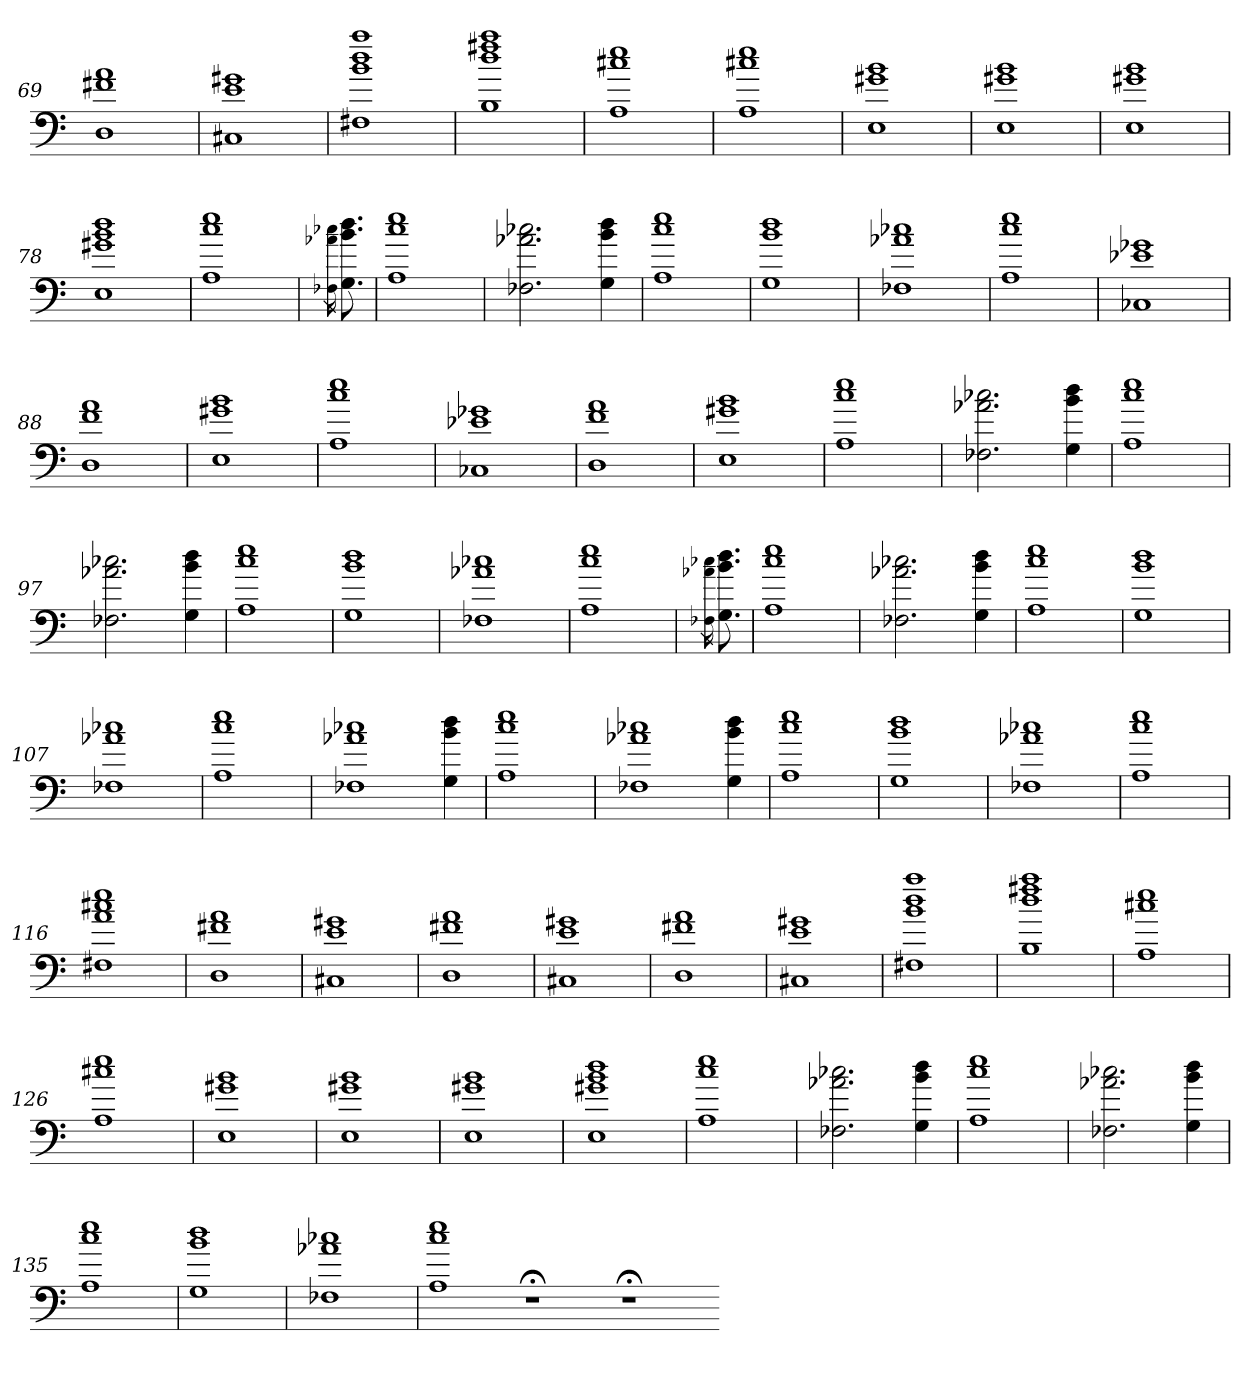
**kern
*part1
*staff1
=69
1D 1f#X 1a
=70
1C#X 1e 1g#X
=71
1F#X 1b 1dd 1aa
=72
1B 1dd 1ff#X 1aa
=73
1A 1cc#X 1ee
=74
1A 1cc#X 1ee
=75
1E 1g#X 1b
=76
1E 1g#X 1b
=77
1E 1g#X 1b
=78
1E 1g#X 1b 1dd
=79
1A 1cc 1ee
=80
16qF-X 16qa-X 16qcc-X
8.G 8.b 8.dd
=81
1A 1cc 1ee
=82
2.F-X 2.a-X 2.cc-X
4G 4b 4dd
=83
1A 1cc 1ee
=84
1G 1b 1dd
=85
1F-X 1a-X 1cc-X
=86
1A 1cc 1ee
=87
1C-X 1e-X 1g-X
=88
1D 1f 1a
=89
1E 1g#X 1b
=90
1A 1cc 1ee
=91
1C-X 1e-X 1g-X
=92
1D 1f 1a
=93
1E 1g#X 1b
=94
1A 1cc 1ee
=95
2.F-X 2.a-X 2.cc-X
4G 4b 4dd
=96
1A 1cc 1ee
=97
2.F-X 2.a-X 2.cc-X
4G 4b 4dd
=98
1A 1cc 1ee
=99
1G 1b 1dd
=100
1F-X 1a-X 1cc-X
=101
1A 1cc 1ee
=102
16qF-X 16qa-X 16qcc-X
8.G 8.b 8.dd
=103
1A 1cc 1ee
=104
2.F-X 2.a-X 2.cc-X
4G 4b 4dd
=105
1A 1cc 1ee
=106
1G 1b 1dd
=107
1F-X 1a-X 1cc-X
=108
1A 1cc 1ee
=109
1F-X 1a-X 1cc-X
4G 4b 4dd
=110
1A 1cc 1ee
=111
1F-X 1a-X 1cc-X
4G 4b 4dd
=112
1A 1cc 1ee
=113
1G 1b 1dd
=114
1F-X 1a-X 1cc-X
=115
1A 1cc 1ee
=116
1F#X 1a 1cc#X 1ee
=117
1D 1f#X 1a
=118
1C#X 1e 1g#X
=119
1D 1f#X 1a
=120
1C#X 1e 1g#X
=121
1D 1f#X 1a
=122
1C#X 1e 1g#X
=123
1F#X 1b 1dd 1aa
=124
1B 1dd 1ff#X 1aa
=125
1A 1cc#X 1ee
=126
1A 1cc#X 1ee
=127
1E 1g#X 1b
=128
1E 1g#X 1b
=129
1E 1g#X 1b
=130
1E 1g#X 1b 1dd
=131
1A 1cc 1ee
=132
2.F-X 2.a-X 2.cc-X
4G 4b 4dd
=133
1A 1cc 1ee
=134
2.F-X 2.a-X 2.cc-X
4G 4b 4dd
=135
1A 1cc 1ee
=136
1G 1b 1dd
=137
1F-X 1a-X 1cc-X
=138
1A 1cc 1ee
1r;<
1r;<
=-
*-
